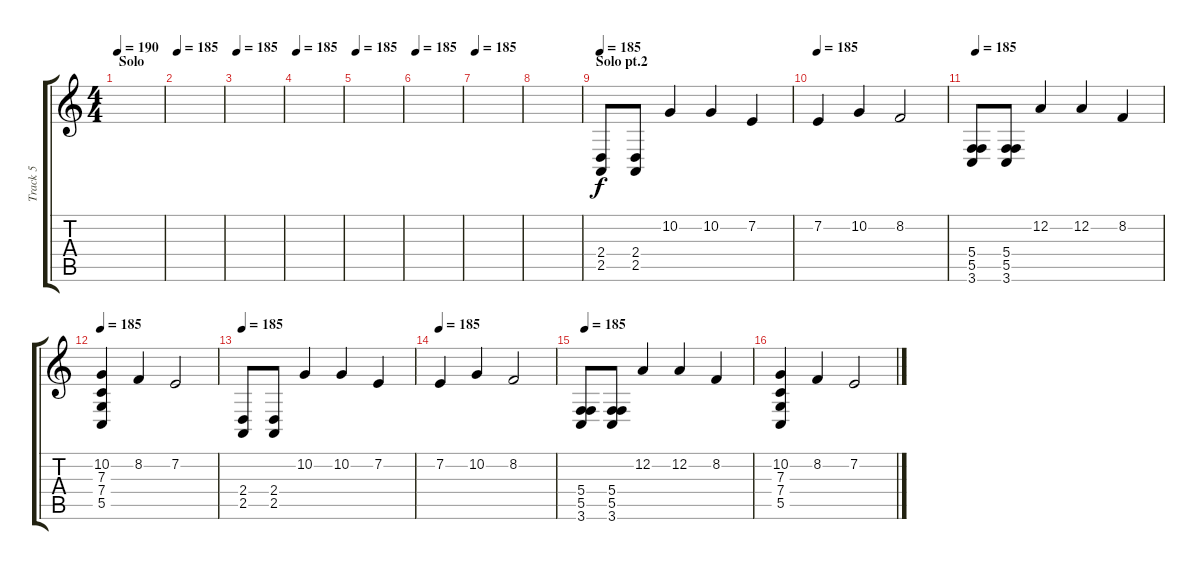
\track ("Track 5" "Track 5") {instrument electricgrandpiano}
\staff {score tabs}
\tuning (D4 A3 F3 C3 G2 D3) {hide}
\ts (4 4)
\section ("" "Solo")
\tempo 190
\clef g2
\ks c
|
\tempo 185
|
\tempo 185
|
\tempo 185
|
\tempo 185
|
\tempo 185
|
\tempo 185
|
|
\section ("" "Solo pt.2")
\tempo 185
(2.4 2.5).8 (2.4 2.5).8 10.2.4 10.2.4 7.2.4 |
\tempo 185
7.2.4 10.2.4 8.2.2 |
\tempo 185
(5.4 5.5 3.6).8 (5.4 5.5 3.6).8 12.2.4 12.2.4 8.2.4 |
\tempo 185
(10.2 7.3 7.4 5.5).4 8.2.4 7.2.2 |
\tempo 185
(2.4 2.5).8 (2.4 2.5).8 10.2.4 10.2.4 7.2.4 |
\tempo 185
7.2.4 10.2.4 8.2.2 |
\tempo 185
(5.4 5.5 3.6).8 (5.4 5.5 3.6).8 12.2.4 12.2.4 8.2.4 |
(10.2 7.3 7.4 5.5).4 8.2.4 7.2.2
